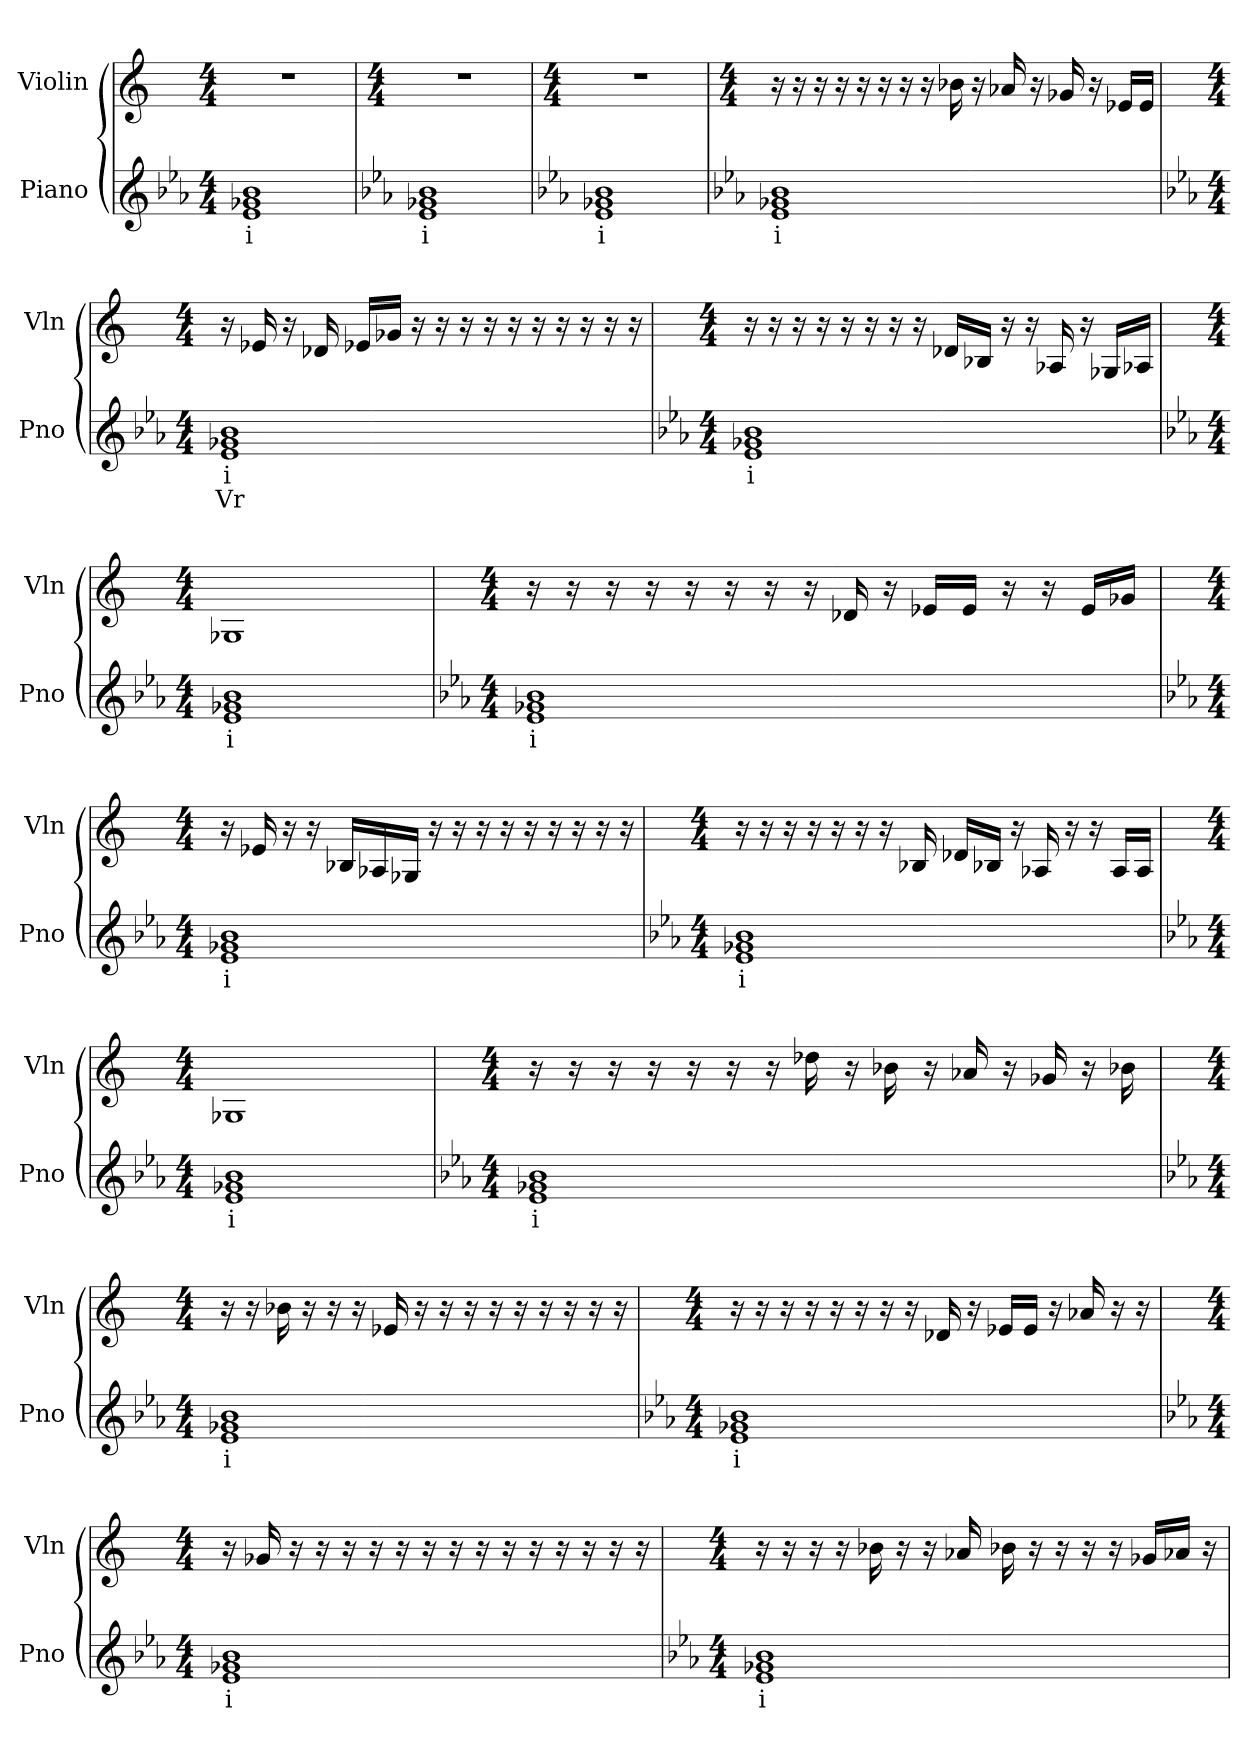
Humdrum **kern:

**kern	**text	**text	**kern
*part2	*part2	*part2	*part1
*staff2	*staff2	*staff2	*staff1
*I"Piano	*	*	*I"Violin
*I'Pno	*	*	*I'Vln
*k[b-e-a-]	*	*	*
*E-:	*	*	*
*M4/4	*	*	*M4/4
=	=	=	=
1e- 1g-X 1b-	i	.	1r
=	=	=	=
*k[b-e-a-]	*	*	*
*E-:	*	*	*
*	*	*	*M4/4
1e- 1g-X 1b-	i	.	1r
=	=	=	=
*k[b-e-a-]	*	*	*
*E-:	*	*	*
*	*	*	*M4/4
1e- 1g-X 1b-	i	.	1r
=	=	=	=
*k[b-e-a-]	*	*	*
*E-:	*	*	*
*	*	*	*M4/4
1e- 1g-X 1b-	i	.	16r
.	.	.	16r
.	.	.	16r
.	.	.	16r
.	.	.	16r
.	.	.	16r
.	.	.	16r
.	.	.	16r
.	.	.	16b-X
.	.	.	16r
.	.	.	16a-X
.	.	.	16r
.	.	.	16g-X
.	.	.	16r
.	.	.	16e-XLL
.	.	.	16e-JJ
=	=	=	=
*k[b-e-a-]	*	*	*
*E-:	*	*	*
*M4/4	*	*	*M4/4
1e- 1g-X 1b-	i	Vr	16r
.	.	.	16e-X
.	.	.	16r
.	.	.	16d-X
.	.	.	16e-XLL
.	.	.	16g-XJJ
.	.	.	16r
.	.	.	16r
.	.	.	16r
.	.	.	16r
.	.	.	16r
.	.	.	16r
.	.	.	16r
.	.	.	16r
.	.	.	16r
.	.	.	16r
=	=	=	=
*k[b-e-a-]	*	*	*
*E-:	*	*	*
*M4/4	*	*	*M4/4
1e- 1g-X 1b-	i	.	16r
.	.	.	16r
.	.	.	16r
.	.	.	16r
.	.	.	16r
.	.	.	16r
.	.	.	16r
.	.	.	16r
.	.	.	16d-XLL
.	.	.	16B-XJJ
.	.	.	16r
.	.	.	16r
.	.	.	16A-X
.	.	.	16r
.	.	.	16G-XLL
.	.	.	16A-XJJ
=	=	=	=
*k[b-e-a-]	*	*	*
*E-:	*	*	*
*M4/4	*	*	*M4/4
1e- 1g-X 1b-	i	.	1G-X
=	=	=	=
*k[b-e-a-]	*	*	*
*E-:	*	*	*
*M4/4	*	*	*M4/4
1e- 1g-X 1b-	i	.	16r
.	.	.	16r
.	.	.	16r
.	.	.	16r
.	.	.	16r
.	.	.	16r
.	.	.	16r
.	.	.	16r
.	.	.	16d-X
.	.	.	16r
.	.	.	16e-XLL
.	.	.	16e-JJ
.	.	.	16r
.	.	.	16r
.	.	.	16e-LL
.	.	.	16g-XJJ
=	=	=	=
*k[b-e-a-]	*	*	*
*E-:	*	*	*
*M4/4	*	*	*M4/4
1e- 1g-X 1b-	i	.	16r
.	.	.	16e-X
.	.	.	16r
.	.	.	16r
.	.	.	16B-XLL
.	.	.	16A-X
.	.	.	16G-XJJ
.	.	.	16r
.	.	.	16r
.	.	.	16r
.	.	.	16r
.	.	.	16r
.	.	.	16r
.	.	.	16r
.	.	.	16r
.	.	.	16r
=	=	=	=
*k[b-e-a-]	*	*	*
*E-:	*	*	*
*M4/4	*	*	*M4/4
1e- 1g-X 1b-	i	.	16r
.	.	.	16r
.	.	.	16r
.	.	.	16r
.	.	.	16r
.	.	.	16r
.	.	.	16r
.	.	.	16B-X
.	.	.	16d-XLL
.	.	.	16B-XJJ
.	.	.	16r
.	.	.	16A-X
.	.	.	16r
.	.	.	16r
.	.	.	16A-LL
.	.	.	16A-JJ
=	=	=	=
*k[b-e-a-]	*	*	*
*E-:	*	*	*
*M4/4	*	*	*M4/4
1e- 1g-X 1b-	i	.	1G-X
=	=	=	=
*k[b-e-a-]	*	*	*
*E-:	*	*	*
*M4/4	*	*	*M4/4
1e- 1g-X 1b-	i	.	16r
.	.	.	16r
.	.	.	16r
.	.	.	16r
.	.	.	16r
.	.	.	16r
.	.	.	16r
.	.	.	16dd-X
.	.	.	16r
.	.	.	16b-X
.	.	.	16r
.	.	.	16a-X
.	.	.	16r
.	.	.	16g-X
.	.	.	16r
.	.	.	16b-X
=	=	=	=
*k[b-e-a-]	*	*	*
*E-:	*	*	*
*M4/4	*	*	*M4/4
1e- 1g-X 1b-	i	.	16r
.	.	.	16r
.	.	.	16b-X
.	.	.	16r
.	.	.	16r
.	.	.	16r
.	.	.	16e-X
.	.	.	16r
.	.	.	16r
.	.	.	16r
.	.	.	16r
.	.	.	16r
.	.	.	16r
.	.	.	16r
.	.	.	16r
.	.	.	16r
=	=	=	=
*k[b-e-a-]	*	*	*
*E-:	*	*	*
*M4/4	*	*	*M4/4
1e- 1g-X 1b-	i	.	16r
.	.	.	16r
.	.	.	16r
.	.	.	16r
.	.	.	16r
.	.	.	16r
.	.	.	16r
.	.	.	16r
.	.	.	16d-X
.	.	.	16r
.	.	.	16e-XLL
.	.	.	16e-JJ
.	.	.	16r
.	.	.	16a-X
.	.	.	16r
.	.	.	16r
=	=	=	=
*k[b-e-a-]	*	*	*
*E-:	*	*	*
*M4/4	*	*	*M4/4
1e- 1g-X 1b-	i	.	16r
.	.	.	16g-X
.	.	.	16r
.	.	.	16r
.	.	.	16r
.	.	.	16r
.	.	.	16r
.	.	.	16r
.	.	.	16r
.	.	.	16r
.	.	.	16r
.	.	.	16r
.	.	.	16r
.	.	.	16r
.	.	.	16r
.	.	.	16r
=	=	=	=
*k[b-e-a-]	*	*	*
*E-:	*	*	*
*M4/4	*	*	*M4/4
1e- 1g-X 1b-	i	.	16r
.	.	.	16r
.	.	.	16r
.	.	.	16r
.	.	.	16b-X
.	.	.	16r
.	.	.	16r
.	.	.	16a-X
.	.	.	16b-X
.	.	.	16r
.	.	.	16r
.	.	.	16r
.	.	.	16r
.	.	.	16g-XLL
.	.	.	16a-XJJ
.	.	.	16r
=	=	=	=
*-	*-	*-	*-
